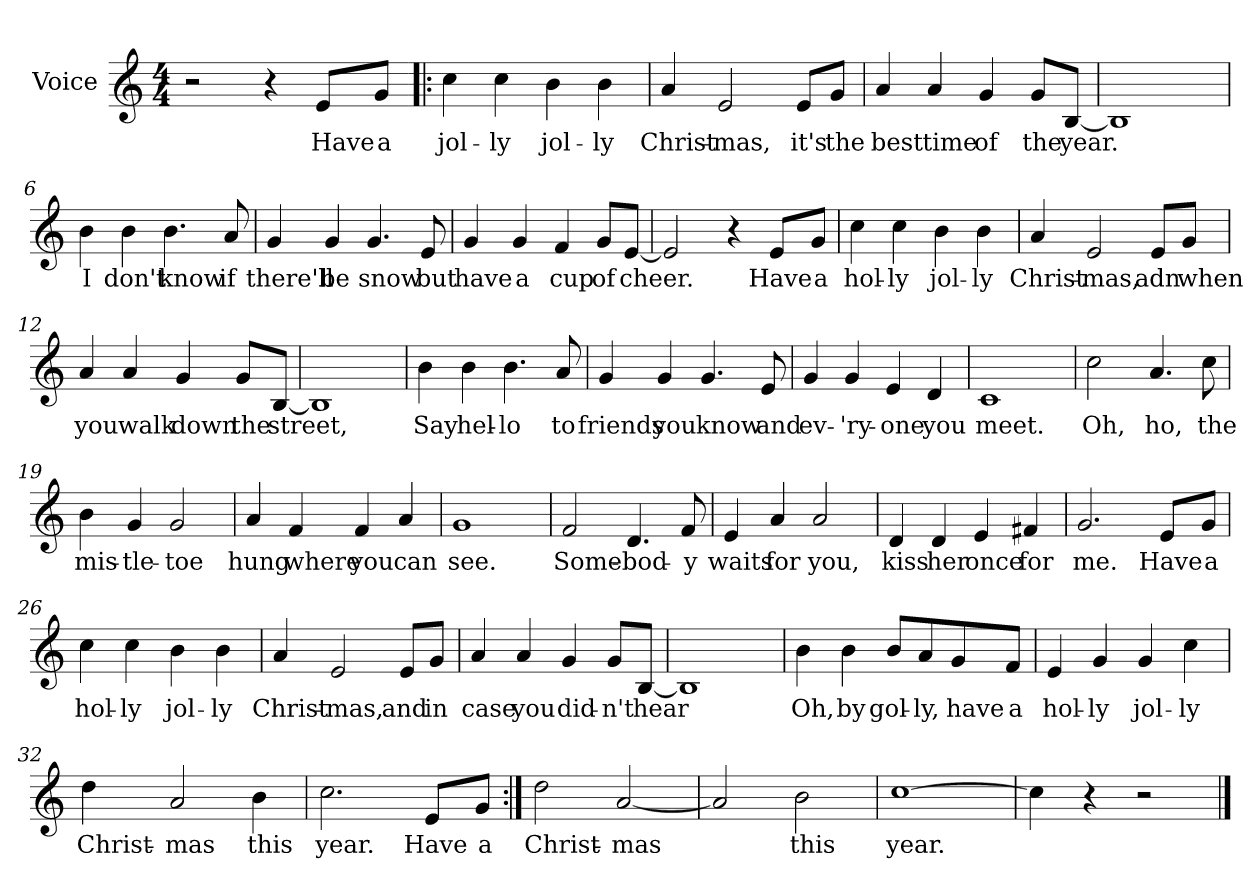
**kern	**text
*part1	*part1
*staff1	*staff1
*I"Voice	*
*I'Vo.	*
*clefG2	*
*k[]	*
*C:	*
*M4/4	*
=1	=1
2r	.
4r	.
8e/L	Have
8g/J	a
=2!|:	=2!|:
4cc\	jol-
4cc\	-ly
4b\	jol-
4b\	-ly
=3	=3
4a/	Christ-
2e/	-mas,
8e/L	it's
8g/J	the
=4	=4
4a/	best
4a/	time
4g/	of
8g/L	the
[8B/J	year.
=5	=5
1B]	.
!!LO:LB:g=z
=6	=6
4b\	I
4b\	don't
4.b\	know
8a/	if
=7	=7
4g/	there'll
4g/	be
4.g/	snow
8e/	but
=8	=8
4g/	have
4g/	a
4f/	cup
8g/L	of
[8e/J	cheer.
=9	=9
2e/]	.
4r	.
8e/L	Have
8g/J	a
!!LO:LB:g=z
=10	=10
4cc\	hol-
4cc\	-ly
4b\	jol-
4b\	-ly
=11	=11
4a/	Christ-
2e/	-mas,
8e/L	adn
8g/J	when
=12	=12
4a/	you
4a/	walk
4g/	down
8g/L	the
[8B/J	street,
=13	=13
1B]	.
!!LO:LB:g=z
=14	=14
4b\	Say
4b\	hel-
4.b\	-lo
8a/	to
=15	=15
4g/	friends
4g/	you
4.g/	know
8e/	and
=16	=16
4g/	ev-
4g/	-'ry-
4e/	-one
4d/	you
=17	=17
1c	meet.
=18	=18
2cc\	Oh,
4.a/	ho,
8cc\	the
!!LO:LB:g=z
=19	=19
4b\	mis-
4g/	-tle-
2g/	-toe
=20	=20
4a/	hung
4f/	where
4f/	you
4a/	can
=21	=21
1g	see.
=22	=22
2f/	Some-
4.d/	-bod-
8f/	-y
=23	=23
4e/	waits
4a/	for
2a/	you,
!!LO:LB:g=z
=24	=24
4d/	kiss
4d/	her
4e/	once
4f#X/	for
=25	=25
2.g/	me.
8e/L	Have
8g/J	a
=26	=26
4cc\	hol-
4cc\	-ly
4b\	jol-
4b\	-ly
=27	=27
4a/	Christ-
2e/	-mas,
8e/L	and
8g/J	in
!!LO:LB:g=z
=28	=28
4a/	case
4a/	you
4g/	did-
8g/L	-n't
[8B/J	hear
=29	=29
1B]	.
=30	=30
4b\	Oh,
4b\	by
8b/L	gol-
8a/	-ly,
8g/	have
8f/J	a
=31	=31
4e/	hol-
4g/	-ly
4g/	jol-
4cc\	-ly
!!LO:LB:g=z
=32	=32
4dd\	Christ-
2a/	-mas
4b\	this
=33	=33
2.cc\	year.
8e/L	Have
8g/J	a
=34:|!	=34:|!
2dd\	Christ-
[2a/	-mas
=35	=35
2a/]	.
2b\	this
=36	=36
[1cc	year.
=37	=37
4cc\]	.
4r	.
2r	.
==	==
*-	*-
